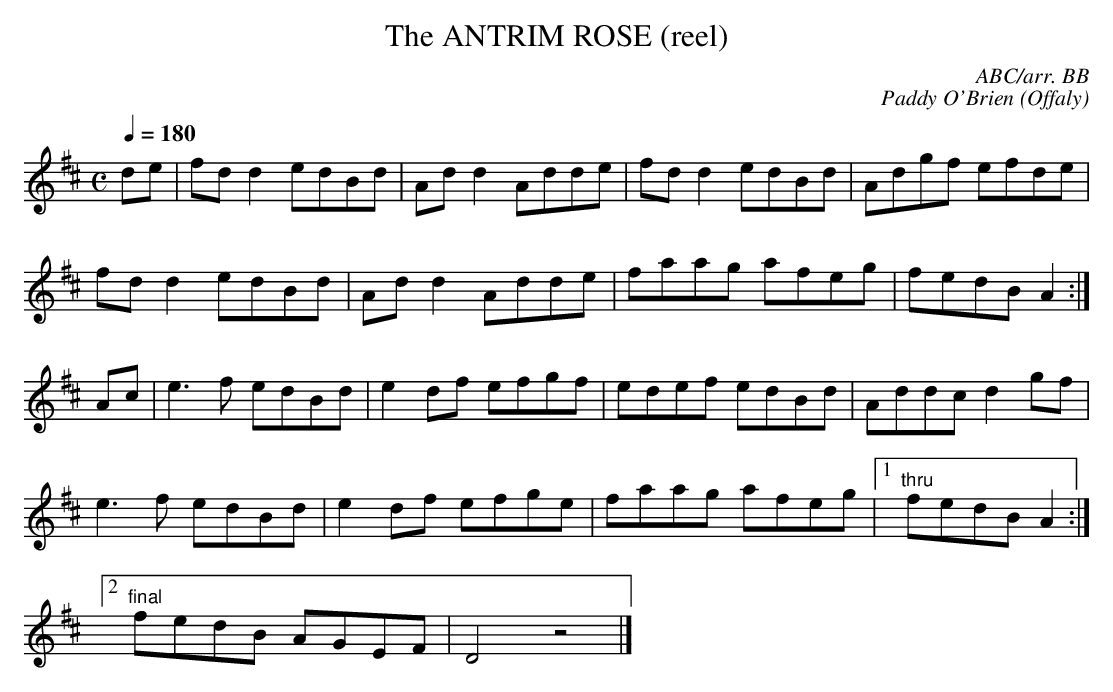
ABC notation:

X:1
T:ANTRIM ROSE (reel), The
C:ABC/arr. BB
C:Paddy O'Brien (Offaly)
L:1/8
Q:1/4=180
M:C
K:D
de|fdd2 edBd|Add2 Adde|fdd2 edBd|Adgf efde|
fdd2 edBd|Add2 Adde|faag afeg|fedB A2:|
Ac|e3f edBd|e2df efgf|edef edBd|Addc d2gf|
e3f edBd|e2df efge|faag afeg|1 "thru"fedB A2:|
[2 "final"fedB AGEF|D4z4|]
